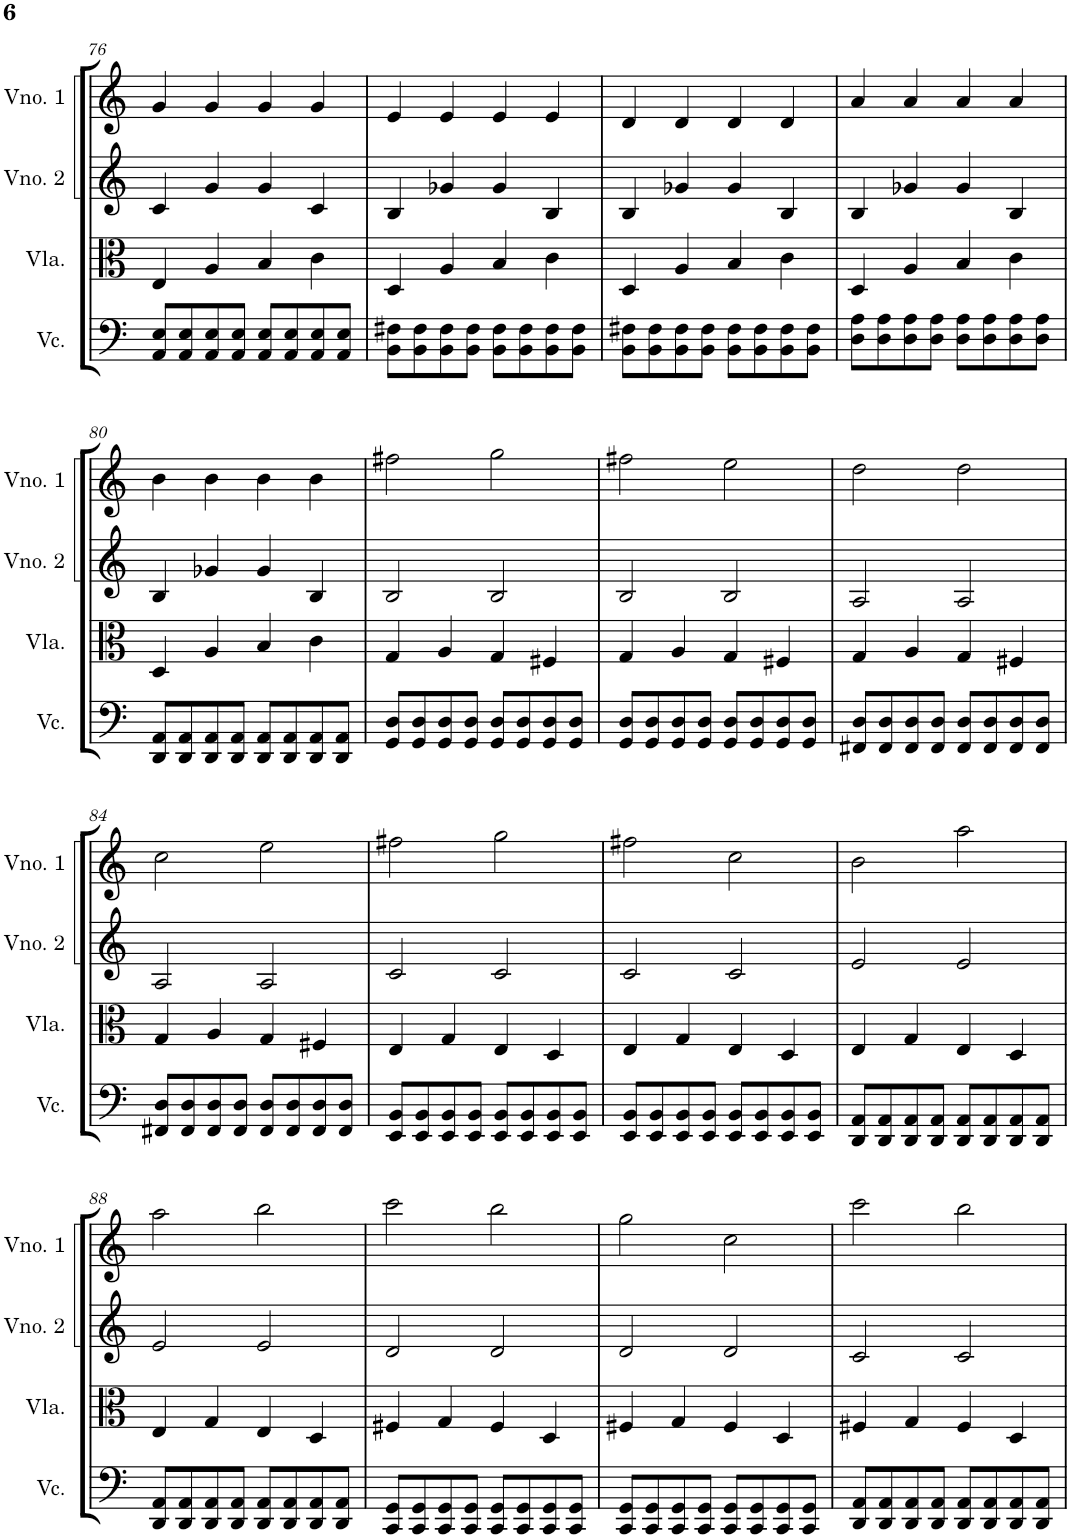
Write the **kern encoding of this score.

**kern	**kern	**kern	**kern
*part4	*part3	*part2	*part1
*staff4	*staff3	*staff2	*staff1
*I"Violoncelo	*I"Viola	*I"Violino 2	*I"Violino 1
*I'Vc.	*I'Vla.	*I'Vno. 2	*I'Vno. 1
!!LO:PB:g=z
*clefF4	*clefC3	*clefG2	*clefG2
*k[]	*k[]	*k[]	*k[]
*M4/4	*M4/4	*M4/4	*M4/4
=76	=76	=76	=76
8AA/ 8E/L	4E/	4c/	4g/
8AA/ 8E/	.	.	.
8AA/ 8E/	4A/	4g/	4g/
8AA/ 8E/J	.	.	.
8AA/ 8E/L	4B/	4g/	4g/
8AA/ 8E/	.	.	.
8AA/ 8E/	4c\	4c/	4g/
8AA/ 8E/J	.	.	.
=77	=77	=77	=77
8BB\ 8F#X\L	4D/	4B/	4e/
8BB\ 8F#\	.	.	.
8BB\ 8F#\	4A/	4g-X/	4e/
8BB\ 8F#\J	.	.	.
8BB\ 8F#\L	4B/	4g-/	4e/
8BB\ 8F#\	.	.	.
8BB\ 8F#\	4c\	4B/	4e/
8BB\ 8F#\J	.	.	.
=78	=78	=78	=78
8BB\ 8F#X\L	4D/	4B/	4d/
8BB\ 8F#\	.	.	.
8BB\ 8F#\	4A/	4g-X/	4d/
8BB\ 8F#\J	.	.	.
8BB\ 8F#\L	4B/	4g-/	4d/
8BB\ 8F#\	.	.	.
8BB\ 8F#\	4c\	4B/	4d/
8BB\ 8F#\J	.	.	.
=79	=79	=79	=79
8D\ 8A\L	4D/	4B/	4a/
8D\ 8A\	.	.	.
8D\ 8A\	4A/	4g-X/	4a/
8D\ 8A\J	.	.	.
8D\ 8A\L	4B/	4g-/	4a/
8D\ 8A\	.	.	.
8D\ 8A\	4c\	4B/	4a/
8D\ 8A\J	.	.	.
!!LO:LB:g=z
=80	=80	=80	=80
8DD/ 8AA/L	4D/	4B/	4b\
8DD/ 8AA/	.	.	.
8DD/ 8AA/	4A/	4g-X/	4b\
8DD/ 8AA/J	.	.	.
8DD/ 8AA/L	4B/	4g-/	4b\
8DD/ 8AA/	.	.	.
8DD/ 8AA/	4c\	4B/	4b\
8DD/ 8AA/J	.	.	.
=81	=81	=81	=81
8GG/ 8D/L	4G/	2B/	2ff#X\
8GG/ 8D/	.	.	.
8GG/ 8D/	4A/	.	.
8GG/ 8D/J	.	.	.
8GG/ 8D/L	4G/	2B/	2gg\
8GG/ 8D/	.	.	.
8GG/ 8D/	4F#X/	.	.
8GG/ 8D/J	.	.	.
=82	=82	=82	=82
8GG/ 8D/L	4G/	2B/	2ff#X\
8GG/ 8D/	.	.	.
8GG/ 8D/	4A/	.	.
8GG/ 8D/J	.	.	.
8GG/ 8D/L	4G/	2B/	2ee\
8GG/ 8D/	.	.	.
8GG/ 8D/	4F#X/	.	.
8GG/ 8D/J	.	.	.
=83	=83	=83	=83
8FF#X/ 8D/L	4G/	2A/	2dd\
8FF#/ 8D/	.	.	.
8FF#/ 8D/	4A/	.	.
8FF#/ 8D/J	.	.	.
8FF#/ 8D/L	4G/	2A/	2dd\
8FF#/ 8D/	.	.	.
8FF#/ 8D/	4F#X/	.	.
8FF#/ 8D/J	.	.	.
!!LO:LB:g=z
=84	=84	=84	=84
8FF#X/ 8D/L	4G/	2A/	2cc\
8FF#/ 8D/	.	.	.
8FF#/ 8D/	4A/	.	.
8FF#/ 8D/J	.	.	.
8FF#/ 8D/L	4G/	2A/	2ee\
8FF#/ 8D/	.	.	.
8FF#/ 8D/	4F#X/	.	.
8FF#/ 8D/J	.	.	.
=85	=85	=85	=85
8EE/ 8BB/L	4E/	2c/	2ff#X\
8EE/ 8BB/	.	.	.
8EE/ 8BB/	4G/	.	.
8EE/ 8BB/J	.	.	.
8EE/ 8BB/L	4E/	2c/	2gg\
8EE/ 8BB/	.	.	.
8EE/ 8BB/	4D/	.	.
8EE/ 8BB/J	.	.	.
=86	=86	=86	=86
8EE/ 8BB/L	4E/	2c/	2ff#X\
8EE/ 8BB/	.	.	.
8EE/ 8BB/	4G/	.	.
8EE/ 8BB/J	.	.	.
8EE/ 8BB/L	4E/	2c/	2cc\
8EE/ 8BB/	.	.	.
8EE/ 8BB/	4D/	.	.
8EE/ 8BB/J	.	.	.
=87	=87	=87	=87
8DD/ 8AA/L	4E/	2e/	2b\
8DD/ 8AA/	.	.	.
8DD/ 8AA/	4G/	.	.
8DD/ 8AA/J	.	.	.
8DD/ 8AA/L	4E/	2e/	2aa\
8DD/ 8AA/	.	.	.
8DD/ 8AA/	4D/	.	.
8DD/ 8AA/J	.	.	.
!!LO:LB:g=z
=88	=88	=88	=88
8DD/ 8AA/L	4E/	2e/	2aa\
8DD/ 8AA/	.	.	.
8DD/ 8AA/	4G/	.	.
8DD/ 8AA/J	.	.	.
8DD/ 8AA/L	4E/	2e/	2bb\
8DD/ 8AA/	.	.	.
8DD/ 8AA/	4D/	.	.
8DD/ 8AA/J	.	.	.
=89	=89	=89	=89
8CC/ 8GG/L	4F#X/	2d/	2ccc\
8CC/ 8GG/	.	.	.
8CC/ 8GG/	4G/	.	.
8CC/ 8GG/J	.	.	.
8CC/ 8GG/L	4F#/	2d/	2bb\
8CC/ 8GG/	.	.	.
8CC/ 8GG/	4D/	.	.
8CC/ 8GG/J	.	.	.
=90	=90	=90	=90
8CC/ 8GG/L	4F#X/	2d/	2gg\
8CC/ 8GG/	.	.	.
8CC/ 8GG/	4G/	.	.
8CC/ 8GG/J	.	.	.
8CC/ 8GG/L	4F#/	2d/	2cc\
8CC/ 8GG/	.	.	.
8CC/ 8GG/	4D/	.	.
8CC/ 8GG/J	.	.	.
=91	=91	=91	=91
8DD/ 8AA/L	4F#X/	2c/	2ccc\
8DD/ 8AA/	.	.	.
8DD/ 8AA/	4G/	.	.
8DD/ 8AA/J	.	.	.
8DD/ 8AA/L	4F#/	2c/	2bb\
8DD/ 8AA/	.	.	.
8DD/ 8AA/	4D/	.	.
8DD/ 8AA/J	.	.	.
=	=	=	=
*-	*-	*-	*-
